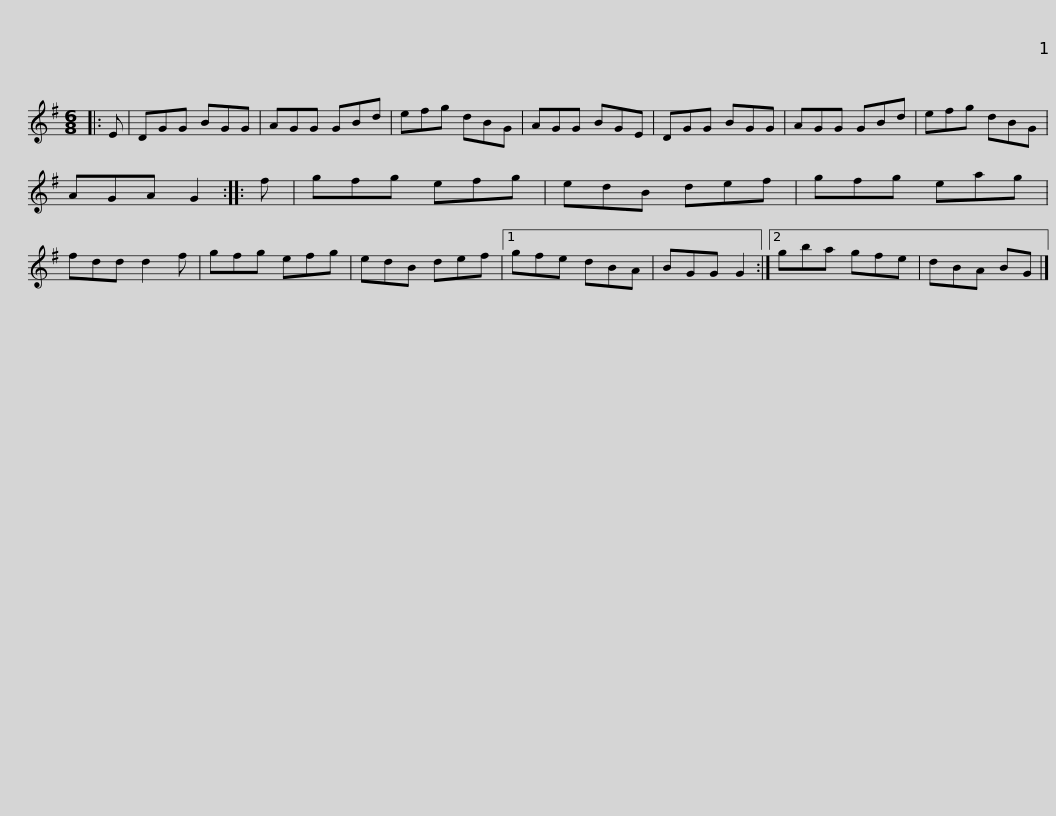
X:1
L:1/8
M:6/8
I:linebreak $
K:G
V:1 treble
V:1
|: E | DGG BGG | AGG GBd | efg dBG | AGG BGE | %5
 DGG BGG | AGG GBd | efg dBG |$ AGA G2 :: f | %10
 gfg efg | edB def | gfg eag | fdd d2 f | gfg efg | %15
 edB def |1$ gfe dBA | BGG G2 :|2 gba gfe | dBA BG |] %20
